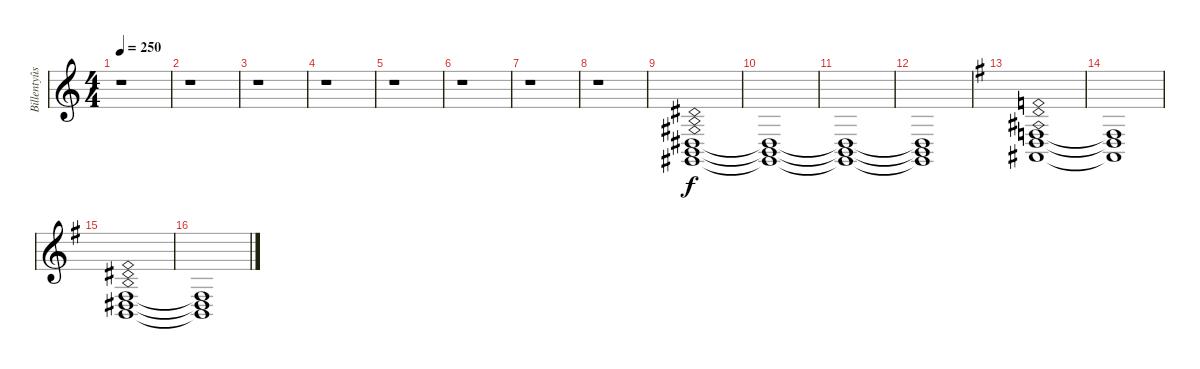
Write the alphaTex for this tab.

\track ("Billentyûs (Mats Olausson)" "Billentyûs") {instrument lead1square}
\staff {score}
\tuning (E4 B3 G3 D3 A2 E2) {hide}
\ts (4 4)
\tempo 250
\clef g2
\ks c
r.1{dy f} |
r.1 |
r.1 |
r.1 |
r.1 |
r.1 |
r.1 |
r.1 |
(1.4{ph 12} 2.5{ph 12} 4.6{ph 12}).1 |
(1.4{t} 2.5{t} 4.6{t}).1 |
(1.4{t} 2.5{t} 4.6{t}).1 |
(1.4{t} 2.5{t} 4.6{t}).1 |
\ks g
(3.4{ph 12} 5.5{ph 12} 6.6{ph 12}).1 |
(3.4{t} 5.5{t} 6.6{t}).1 |
(4.4{ph 12} 6.5{ph 12} 7.6{ph 12}).1 |
(4.4{t} 6.5{t} 7.6{t}).1
